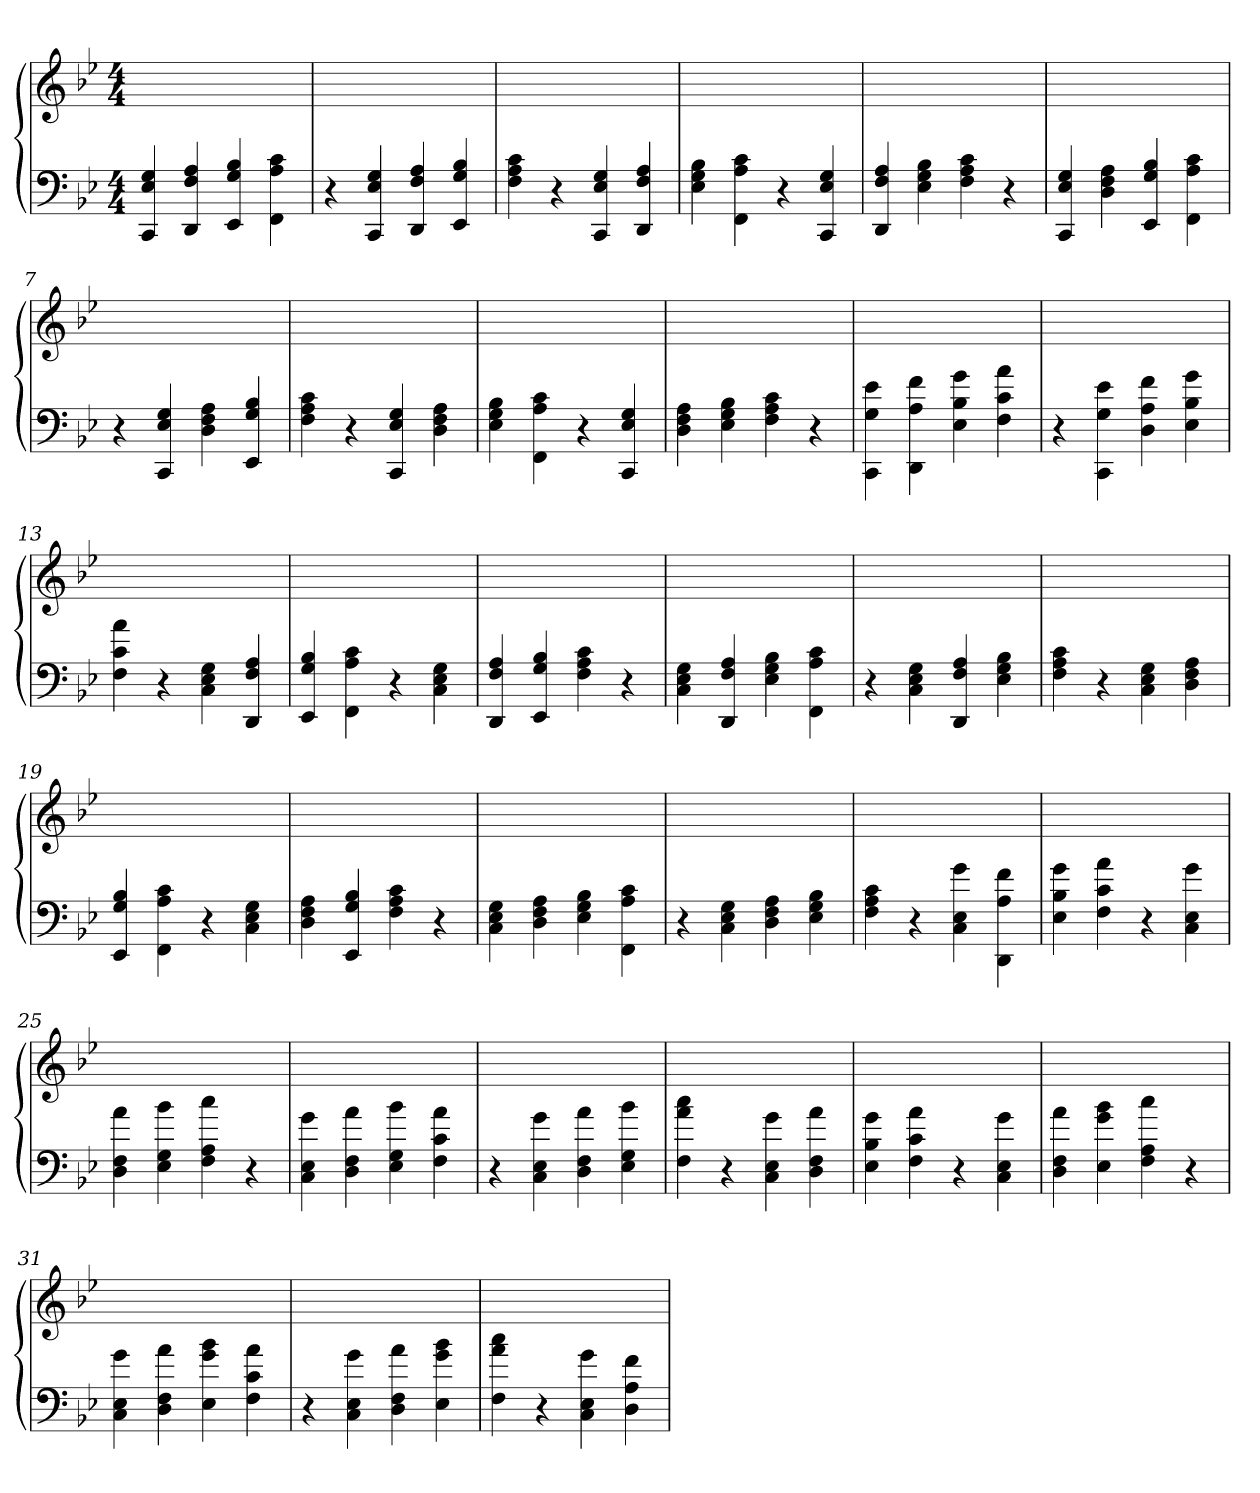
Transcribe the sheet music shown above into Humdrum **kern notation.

**kern	**kern
*part2	*part1
*staff2	*staff1
*clefF4	*clefG2
*k[b-e-]	*k[b-e-]
*B-:	*B-:
*M4/4	*M4/4
*MM60	*MM60
=1	=1
4CC 4E- 4G	1ryy
4DD 4F 4A	.
4EE- 4G 4B-	.
4FF 4A 4c	.
=2	=2
4r	1ryy
4CC 4E- 4G	.
4DD 4F 4A	.
4EE- 4G 4B-	.
=3	=3
4F 4A 4c	1ryy
4r	.
4CC 4E- 4G	.
4DD 4F 4A	.
=4	=4
4E- 4G 4B-	1ryy
4FF 4A 4c	.
4r	.
4CC 4E- 4G	.
=5	=5
4DD 4F 4A	1ryy
4E- 4G 4B-	.
4F 4A 4c	.
4r	.
=6	=6
4CC 4E- 4G	1ryy
4D 4F 4A	.
4EE- 4G 4B-	.
4FF 4A 4c	.
=7	=7
4r	1ryy
4CC 4E- 4G	.
4D 4F 4A	.
4EE- 4G 4B-	.
=8	=8
4F 4A 4c	1ryy
4r	.
4CC 4E- 4G	.
4D 4F 4A	.
=9	=9
4E- 4G 4B-	1ryy
4FF 4A 4c	.
4r	.
4CC 4E- 4G	.
=10	=10
4D 4F 4A	1ryy
4E- 4G 4B-	.
4F 4A 4c	.
4r	.
=11	=11
4CC 4G 4e-	1ryy
4DD 4A 4f	.
4E- 4B- 4g	.
4F 4c 4a	.
=12	=12
4r	1ryy
4CC 4G 4e-	.
4D 4A 4f	.
4E- 4B- 4g	.
=13	=13
4F 4c 4a	1ryy
4r	.
4C 4E- 4G	.
4DD 4F 4A	.
=14	=14
4EE- 4G 4B-	1ryy
4FF 4A 4c	.
4r	.
4C 4E- 4G	.
=15	=15
4DD 4F 4A	1ryy
4EE- 4G 4B-	.
4F 4A 4c	.
4r	.
=16	=16
4C 4E- 4G	1ryy
4DD 4F 4A	.
4E- 4G 4B-	.
4FF 4A 4c	.
=17	=17
4r	1ryy
4C 4E- 4G	.
4DD 4F 4A	.
4E- 4G 4B-	.
=18	=18
4F 4A 4c	1ryy
4r	.
4C 4E- 4G	.
4D 4F 4A	.
=19	=19
4EE- 4G 4B-	1ryy
4FF 4A 4c	.
4r	.
4C 4E- 4G	.
=20	=20
4D 4F 4A	1ryy
4EE- 4G 4B-	.
4F 4A 4c	.
4r	.
=21	=21
4C 4E- 4G	1ryy
4D 4F 4A	.
4E- 4G 4B-	.
4FF 4A 4c	.
=22	=22
4r	1ryy
4C 4E- 4G	.
4D 4F 4A	.
4E- 4G 4B-	.
=23	=23
4F 4A 4c	1ryy
4r	.
4C 4E- 4g	.
4DD 4A 4f	.
=24	=24
4E- 4B- 4g	1ryy
4F 4c 4a	.
4r	.
4C 4E- 4g	.
=25	=25
4D 4F 4a	1ryy
4E- 4G 4b-	.
4F 4A 4cc	.
4r	.
=26	=26
4C 4E- 4g	1ryy
4D 4F 4a	.
4E- 4G 4b-	.
4F 4c 4a	.
=27	=27
4r	1ryy
4C 4E- 4g	.
4D 4F 4a	.
4E- 4G 4b-	.
=28	=28
4F 4a 4cc	1ryy
4r	.
4C 4E- 4g	.
4D 4F 4a	.
=29	=29
4E- 4B- 4g	1ryy
4F 4c 4a	.
4r	.
4C 4E- 4g	.
=30	=30
4D 4F 4a	1ryy
4E- 4g 4b-	.
4F 4A 4cc	.
4r	.
=31	=31
4C 4E- 4g	1ryy
4D 4F 4a	.
4E- 4g 4b-	.
4F 4c 4a	.
=32	=32
4r	1ryy
4C 4E- 4g	.
4D 4F 4a	.
4E- 4g 4b-	.
=33	=33
4F 4a 4cc	1ryy
4r	.
4C 4E- 4g	.
4D 4A 4f	.
=	=
*-	*-
